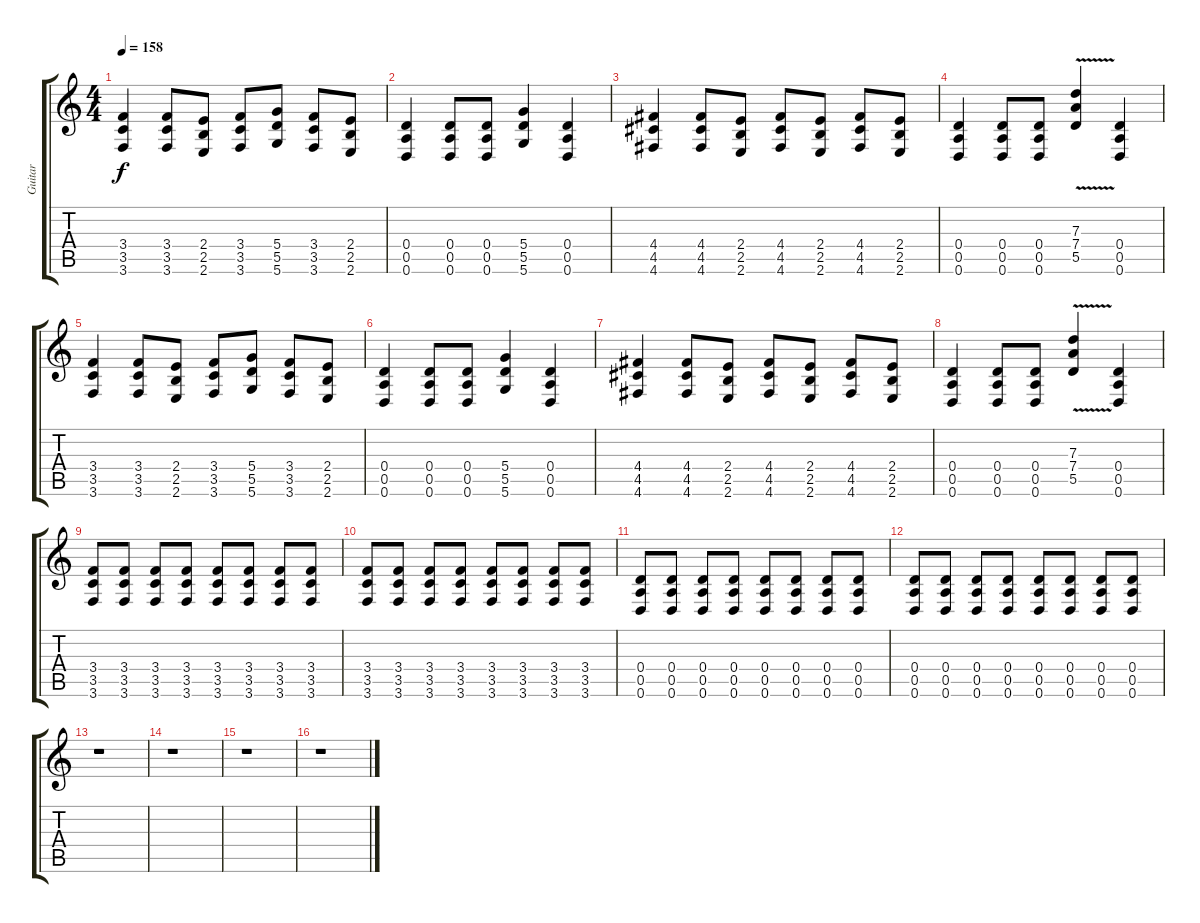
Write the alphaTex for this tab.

\track ("Guitar" "Guitar") {instrument distortionguitar}
\staff {score tabs}
\tuning (E4 B3 G3 D3 A2 D2) {hide}
\ts (4 4)
\tempo 158
\clef g2
\ks c
(3.4 3.5 3.6).4{dy f} (3.4 3.5 3.6).8 (2.4 2.5 2.6).8 (3.4 3.5 3.6).8 (5.4 5.5 5.6).8 (3.4 3.5 3.6).8 (2.4 2.5 2.6).8 |
(0.4 0.5 0.6).4 (0.4 0.5 0.6).8 (0.4 0.5 0.6).8 (5.4 5.5 5.6).4 (0.4 0.5 0.6).4 |
(4.4 4.5 4.6).4 (4.4 4.5 4.6).8 (2.4 2.5 2.6).8 (4.4 4.5 4.6).8 (2.4 2.5 2.6).8 (4.4 4.5 4.6).8 (2.4 2.5 2.6).8 |
(0.4 0.5 0.6).4 (0.4 0.5 0.6).8 (0.4 0.5 0.6).8 (7.3{v} 7.4 5.5).4 (0.4 0.5 0.6).4 |
(3.4 3.5 3.6).4 (3.4 3.5 3.6).8 (2.4 2.5 2.6).8 (3.4 3.5 3.6).8 (5.4 5.5 5.6).8 (3.4 3.5 3.6).8 (2.4 2.5 2.6).8 |
(0.4 0.5 0.6).4 (0.4 0.5 0.6).8 (0.4 0.5 0.6).8 (5.4 5.5 5.6).4 (0.4 0.5 0.6).4 |
(4.4 4.5 4.6).4 (4.4 4.5 4.6).8 (2.4 2.5 2.6).8 (4.4 4.5 4.6).8 (2.4 2.5 2.6).8 (4.4 4.5 4.6).8 (2.4 2.5 2.6).8 |
(0.4 0.5 0.6).4 (0.4 0.5 0.6).8 (0.4 0.5 0.6).8 (7.3{v} 7.4 5.5).4 (0.4 0.5 0.6).4 |
(3.4 3.5 3.6).8 (3.4 3.5 3.6).8 (3.4 3.5 3.6).8 (3.4 3.5 3.6).8 (3.4 3.5 3.6).8 (3.4 3.5 3.6).8 (3.4 3.5 3.6).8 (3.4 3.5 3.6).8 |
(3.4 3.5 3.6).8 (3.4 3.5 3.6).8 (3.4 3.5 3.6).8 (3.4 3.5 3.6).8 (3.4 3.5 3.6).8 (3.4 3.5 3.6).8 (3.4 3.5 3.6).8 (3.4 3.5 3.6).8 |
(0.4 0.5 0.6).8 (0.4 0.5 0.6).8 (0.4 0.5 0.6).8 (0.4 0.5 0.6).8 (0.4 0.5 0.6).8 (0.4 0.5 0.6).8 (0.4 0.5 0.6).8 (0.4 0.5 0.6).8 |
(0.4 0.5 0.6).8 (0.4 0.5 0.6).8 (0.4 0.5 0.6).8 (0.4 0.5 0.6).8 (0.4 0.5 0.6).8 (0.4 0.5 0.6).8 (0.4 0.5 0.6).8 (0.4 0.5 0.6).8 |
r.1 |
r.1 |
r.1 |
r.1
